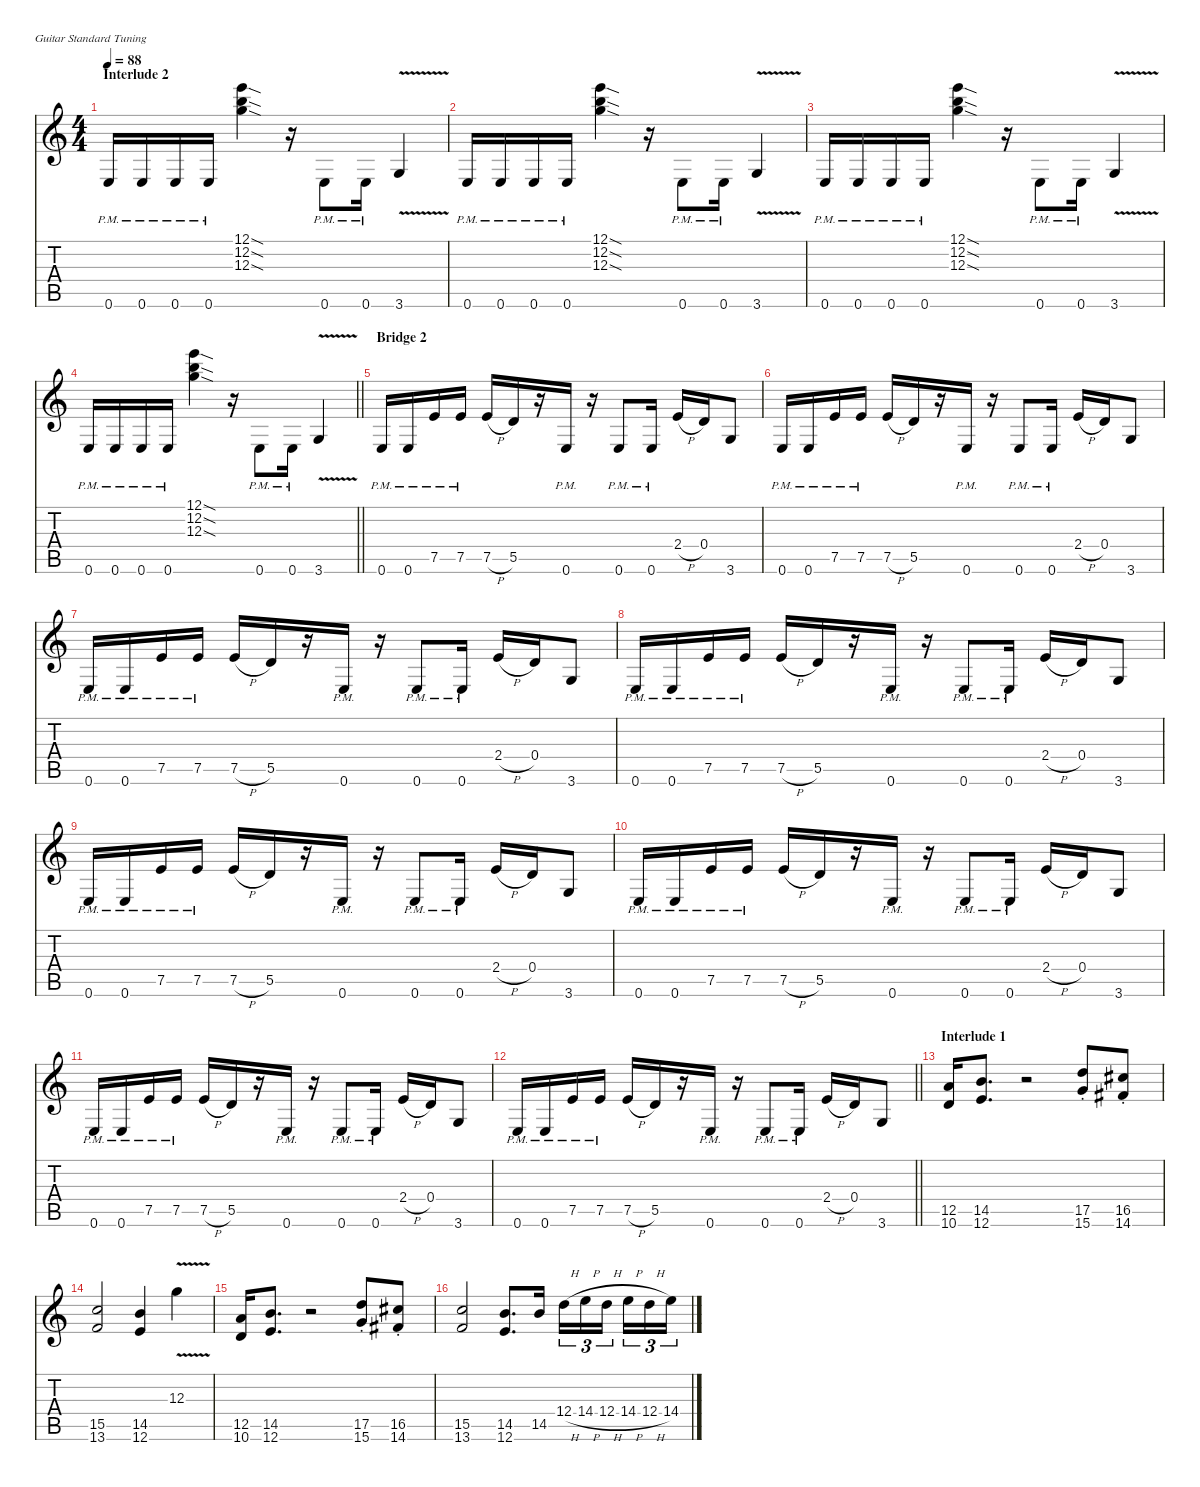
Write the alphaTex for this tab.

\defaultSystemsLayout 4
\hideDynamics
\bracketExtendMode nobrackets
\singleTrackTrackNamePolicy hidden
\multiTrackTrackNamePolicy hidden
\firstSystemTrackNameMode fullname
\firstSystemTrackNameOrientation horizontal
\otherSystemsTrackNameOrientation horizontal
\track ("Guitar Left" "dist.guit.") {instrument distortionguitar}
\staff {score tabs}
\tuning (E4 B3 G3 D3 A2 E2)
\ts (4 4)
\section ("" "Interlude 2")
\tempo 88
\clef g2
\ks c
0.6{pm}.16{dy f beam Up} 0.6{pm}.16{beam Up} 0.6{pm}.16{beam Up} 0.6{pm}.16{beam Up} (12.1{sod} 12.2{sod} 12.3{sod}).4{beam Down} r.16{beam Down} 0.6{pm}.8{beam Up} 0.6{pm}.16{beam Up} 3.6{v}.4{beam Up} |
0.6{pm}.16{beam Up} 0.6{pm}.16{beam Up} 0.6{pm}.16{beam Up} 0.6{pm}.16{beam Up} (12.1{sod} 12.2{sod} 12.3{sod}).4{beam Down} r.16{beam Down} 0.6{pm}.8{beam Up} 0.6{pm}.16{beam Up} 3.6{v}.4{beam Up} |
0.6{pm}.16{beam Up} 0.6{pm}.16{beam Up} 0.6{pm}.16{beam Up} 0.6{pm}.16{beam Up} (12.1{sod} 12.2{sod} 12.3{sod}).4{beam Down} r.16{beam Down} 0.6{pm}.8{beam Up} 0.6{pm}.16{beam Up} 3.6{v}.4{beam Up} |
\barLineRight lightlight
0.6{pm}.16{beam Up} 0.6{pm}.16{beam Up} 0.6{pm}.16{beam Up} 0.6{pm}.16{beam Up} (12.1{sod} 12.2{sod} 12.3{sod}).4{beam Down} r.16{beam Down} 0.6{pm}.8{beam Up} 0.6{pm}.16{beam Up} 3.6{v}.4{beam Up} |
\section ("" "Bridge 2")
0.6{pm}.16{beam Up} 0.6{pm}.16{beam Up} 7.5{pm}.16{beam Up} 7.5{pm}.16{beam Up} 7.5{h}.16{beam Up} 5.5.16{beam Up} r.16{beam Up} 0.6{pm}.16{beam Up} r.16{beam Up} 0.6{pm}.8{beam Up} 0.6{pm}.16{beam Up} 2.4{h}.16{beam Up} 0.4.16{beam Up} 3.6.8{beam Up} |
0.6{pm}.16{beam Up} 0.6{pm}.16{beam Up} 7.5{pm}.16{beam Up} 7.5{pm}.16{beam Up} 7.5{h}.16{beam Up} 5.5.16{beam Up} r.16{beam Up} 0.6{pm}.16{beam Up} r.16{beam Up} 0.6{pm}.8{beam Up} 0.6{pm}.16{beam Up} 2.4{h}.16{beam Up} 0.4.16{beam Up} 3.6.8{beam Up} |
0.6{pm}.16{beam Up} 0.6{pm}.16{beam Up} 7.5{pm}.16{beam Up} 7.5{pm}.16{beam Up} 7.5{h}.16{beam Up} 5.5.16{beam Up} r.16{beam Up} 0.6{pm}.16{beam Up} r.16{beam Up} 0.6{pm}.8{beam Up} 0.6{pm}.16{beam Up} 2.4{h}.16{beam Up} 0.4.16{beam Up} 3.6.8{beam Up} |
0.6{pm}.16{beam Up} 0.6{pm}.16{beam Up} 7.5{pm}.16{beam Up} 7.5{pm}.16{beam Up} 7.5{h}.16{beam Up} 5.5.16{beam Up} r.16{beam Up} 0.6{pm}.16{beam Up} r.16{beam Up} 0.6{pm}.8{beam Up} 0.6{pm}.16{beam Up} 2.4{h}.16{beam Up} 0.4.16{beam Up} 3.6.8{beam Up} |
0.6{pm}.16{beam Up} 0.6{pm}.16{beam Up} 7.5{pm}.16{beam Up} 7.5{pm}.16{beam Up} 7.5{h}.16{beam Up} 5.5.16{beam Up} r.16{beam Up} 0.6{pm}.16{beam Up} r.16{beam Up} 0.6{pm}.8{beam Up} 0.6{pm}.16{beam Up} 2.4{h}.16{beam Up} 0.4.16{beam Up} 3.6.8{beam Up} |
0.6{pm}.16{beam Up} 0.6{pm}.16{beam Up} 7.5{pm}.16{beam Up} 7.5{pm}.16{beam Up} 7.5{h}.16{beam Up} 5.5.16{beam Up} r.16{beam Up} 0.6{pm}.16{beam Up} r.16{beam Up} 0.6{pm}.8{beam Up} 0.6{pm}.16{beam Up} 2.4{h}.16{beam Up} 0.4.16{beam Up} 3.6.8{beam Up} |
0.6{pm}.16{beam Up} 0.6{pm}.16{beam Up} 7.5{pm}.16{beam Up} 7.5{pm}.16{beam Up} 7.5{h}.16{beam Up} 5.5.16{beam Up} r.16{beam Up} 0.6{pm}.16{beam Up} r.16{beam Up} 0.6{pm}.8{beam Up} 0.6{pm}.16{beam Up} 2.4{h}.16{beam Up} 0.4.16{beam Up} 3.6.8{beam Up} |
\barLineRight lightlight
0.6{pm}.16{beam Up} 0.6{pm}.16{beam Up} 7.5{pm}.16{beam Up} 7.5{pm}.16{beam Up} 7.5{h}.16{beam Up} 5.5.16{beam Up} r.16{beam Up} 0.6{pm}.16{beam Up} r.16{beam Up} 0.6{pm}.8{beam Up} 0.6{pm}.16{beam Up} 2.4{h}.16{beam Up} 0.4.16{beam Up} 3.6.8{beam Up} |
\section ("" "Interlude 1")
(12.5 10.6).16{beam Up} (14.5 12.6).8{d beam Up} r.2{beam Up} (17.5{st} 15.6{st}).8{beam Up} (16.5{st acc #} 14.6{st acc #}).8{beam Up} |
(15.5 13.6).2{beam Up} (14.5 12.6).4{beam Up} 12.3{v}.4{beam Down} |
(12.5 10.6).16{beam Up} (14.5 12.6).8{d beam Up} r.2{beam Up} (17.5{st} 15.6{st}).8{beam Up} (16.5{st acc #} 14.6{st acc #}).8{beam Up} |
(15.5 13.6).2{beam Up} (14.5 12.6).8{d beam Up} 14.5.16{beam Up} 12.4{h}.16{tu (3 2) beam Down} 14.4{h}.16{tu (3 2) beam Down} 12.4{h}.16{tu (3 2) beam Down} 14.4{h}.16{tu (3 2) beam Down} 12.4{h}.16{tu (3 2) beam Down} 14.4.16{tu (3 2) beam Down}
